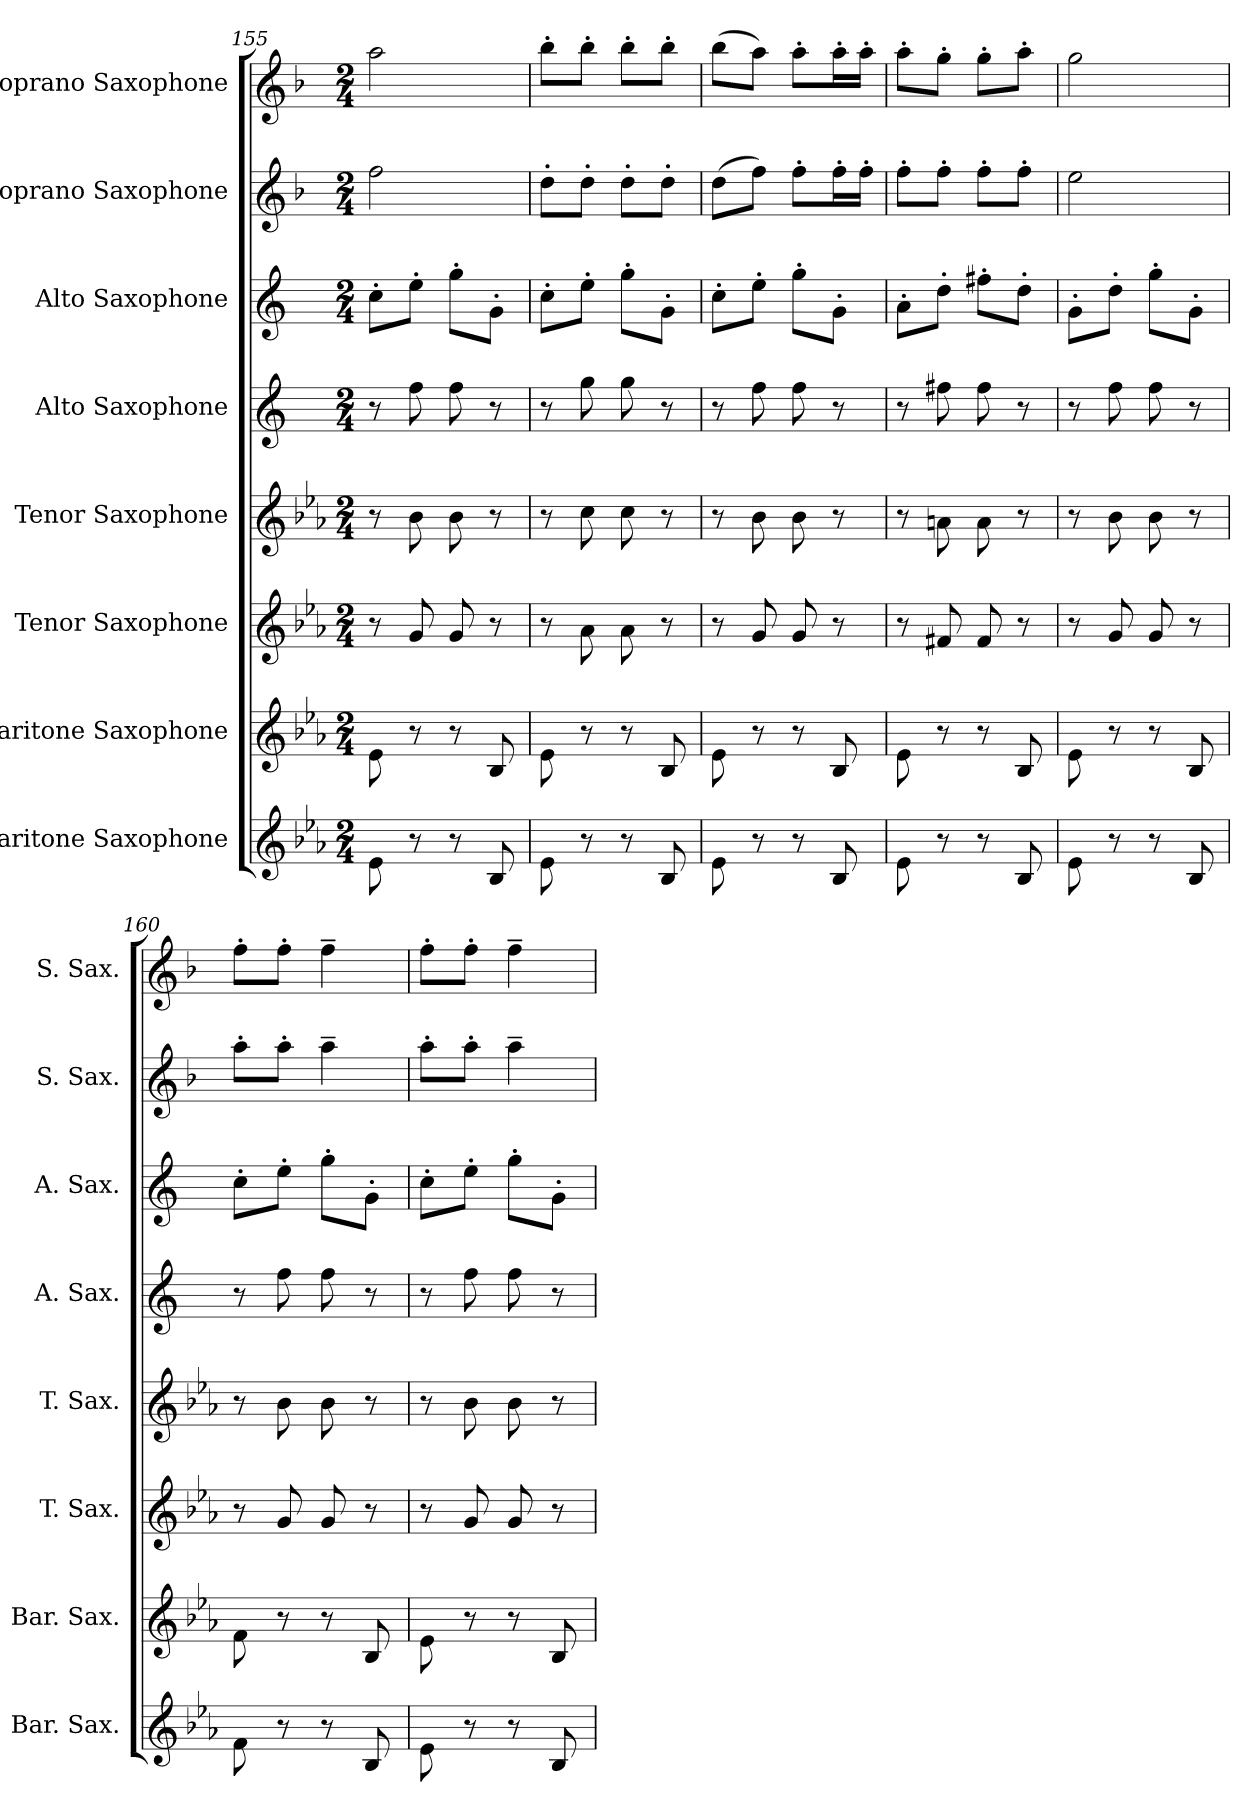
**kern	**kern	**kern	**kern	**kern	**kern	**kern	**kern
*part8	*part7	*part6	*part5	*part4	*part3	*part2	*part1
*staff8	*staff7	*staff6	*staff5	*staff4	*staff3	*staff2	*staff1
*I"Baritone Saxophone	*I"Baritone Saxophone	*I"Tenor Saxophone	*I"Tenor Saxophone	*I"Alto Saxophone	*I"Alto Saxophone	*I"Soprano Saxophone	*I"Soprano Saxophone
*I'Bar. Sax.	*I'Bar. Sax.	*I'T. Sax.	*I'T. Sax.	*I'A. Sax.	*I'A. Sax.	*I'S. Sax.	*I'S. Sax.
*clefG2	*clefG2	*clefG2	*clefG2	*clefG2	*clefG2	*clefG2	*clefG2
*ITrd12c21	*ITrd12c21	*ITrd8c14	*ITrd8c14	*ITrd5c9	*ITrd5c9	*ITrd1c2	*ITrd1c2
*k[b-e-a-]	*k[b-e-a-]	*k[b-e-a-]	*k[b-e-a-]	*k[b-e-a-]	*k[b-e-a-]	*k[b-e-a-]	*k[b-e-a-]
*M2/4	*M2/4	*M2/4	*M2/4	*M2/4	*M2/4	*M2/4	*M2/4
=155	=155	=155	=155	=155	=155	=155	=155
8E-\	8E-\	8r	8r	8r	8e-'\L	2ee-\	2gg\
8r	8r	8G/	8B-\	8a-\	8g'\J	.	.
8r	8r	8G/	8B-\	8a-\	8b-'\L	.	.
8BB-/	8BB-/	8r	8r	8r	8B-'\J	.	.
=156	=156	=156	=156	=156	=156	=156	=156
8E-\	8E-\	8r	8r	8r	8e-'\L	8cc'\L	8aa-'\L
8r	8r	8A-\	8c\	8b-\	8g'\J	8cc'\J	8aa-'\J
8r	8r	8A-\	8c\	8b-\	8b-'\L	8cc'\L	8aa-'\L
8BB-/	8BB-/	8r	8r	8r	8B-'\J	8cc'\J	8aa-'\J
=157	=157	=157	=157	=157	=157	=157	=157
8E-\	8E-\	8r	8r	8r	8e-'\L	(8cc\L	(8aa-\L
8r	8r	8G/	8B-\	8a-\	8g'\J	8ee-\J)	8gg\J)
8r	8r	8G/	8B-\	8a-\	8b-'\L	8ee-'\L	8gg'\L
8BB-/	8BB-/	8r	8r	8r	8B-'\J	16ee-'\L	16gg'\L
.	.	.	.	.	.	16ee-'\JJ	16gg'\JJ
=158	=158	=158	=158	=158	=158	=158	=158
8E-\	8E-\	8r	8r	8r	8c'\L	8ee-'\L	8gg'\L
8r	8r	8F#X/	8An\	8an\	8f'\J	8ee-'\J	8ff'\J
8r	8r	8F#/	8A\	8a\	8an'\L	8ee-'\L	8ff'\L
8BB-/	8BB-/	8r	8r	8r	8f'\J	8ee-'\J	8gg'\J
=159	=159	=159	=159	=159	=159	=159	=159
8E-\	8E-\	8r	8r	8r	8B-'\L	2dd\	2ff\
8r	8r	8G/	8B-\	8a-\	8f'\J	.	.
8r	8r	8G/	8B-\	8a-\	8b-'\L	.	.
8BB-/	8BB-/	8r	8r	8r	8B-'\J	.	.
!!LO:PB:g=z
=160	=160	=160	=160	=160	=160	=160	=160
8F\	8F\	8r	8r	8r	8e-'\L	8gg'\L	8ee-'\L
8r	8r	8G/	8B-\	8a-\	8g'\J	8gg'\J	8ee-'\J
8r	8r	8G/	8B-\	8a-\	8b-'\L	4gg~\	4ee-~\
8BB-/	8BB-/	8r	8r	8r	8B-'\J	.	.
=161	=161	=161	=161	=161	=161	=161	=161
8E-\	8E-\	8r	8r	8r	8e-'\L	8gg'\L	8ee-'\L
8r	8r	8G/	8B-\	8a-\	8g'\J	8gg'\J	8ee-'\J
8r	8r	8G/	8B-\	8a-\	8b-'\L	4gg~\	4ee-~\
8BB-/	8BB-/	8r	8r	8r	8B-'\J	.	.
=	=	=	=	=	=	=	=
*-	*-	*-	*-	*-	*-	*-	*-
